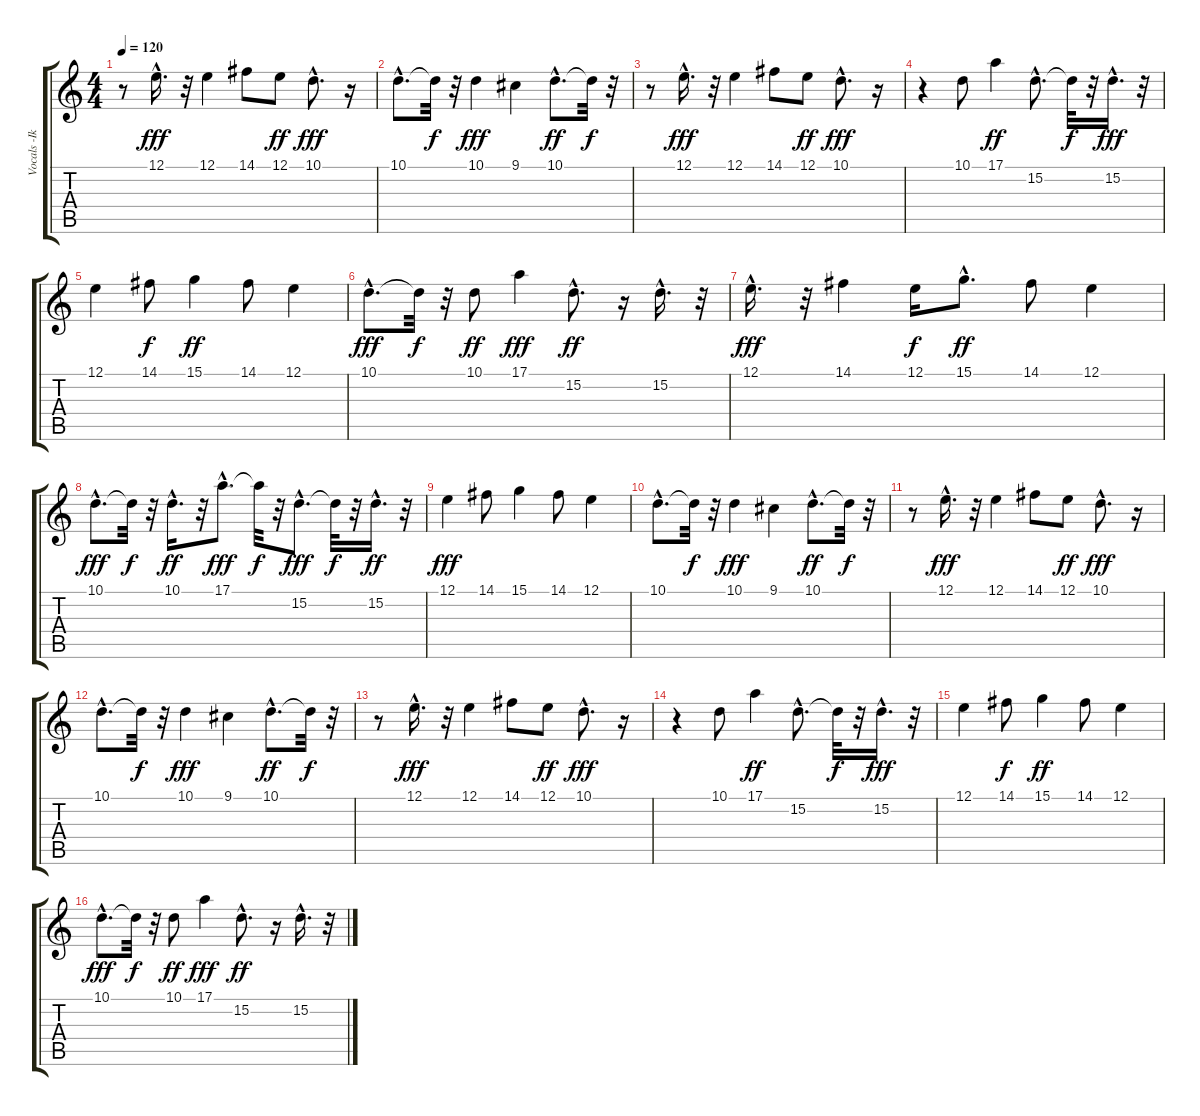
\track ("Vocals -Ike Tay & Zac" "Vocals -Ik") {instrument bassoon}
\staff {score tabs}
\tuning (E4 B3 G3 D3 A2 E2) {hide}
\ts (4 4)
\tempo 120
\clef g2
\ks c
r.8{dy f} 12.1{hac}.16{d dy fff} r.32 12.1.4 14.1.8 12.1.8{dy ff} 10.1{hac}.8{d dy fff} r.16 |
10.1{hac}.8{d} 10.1{t}.32{dy f} r.32 10.1.4{dy fff} 9.1.4 10.1{hac}.8{d dy ff} 10.1{t}.32{dy f} r.32 |
r.8 12.1{hac}.16{d dy fff} r.32 12.1.4 14.1.8 12.1.8{dy ff} 10.1{hac}.8{d dy fff} r.16 |
r.4 10.1.8 17.1.4{dy ff} 15.2{hac}.8{d} 15.2{t}.32{dy f} r.32 15.2{hac}.16{d dy fff} r.32 |
12.1.4 14.1.8{dy f} 15.1.4{dy ff} 14.1.8 12.1.4 |
10.1{hac}.8{d dy fff} 10.1{t}.32{dy f} r.32 10.1.8{dy ff} 17.1.4{dy fff} 15.2{hac}.8{d dy ff} r.16 15.2{hac}.16{d} r.32 |
12.1{hac}.16{d dy fff} r.32 14.1.4 12.1.16{dy f} 15.1{hac}.8{d dy ff} 14.1.8 12.1.4 |
10.1{hac}.8{d dy fff} 10.1{t}.32{dy f} r.32 10.1{hac}.16{d dy ff} r.32 17.1{hac}.8{d dy fff} 17.1{t}.32{dy f} r.32 15.2{hac}.8{d dy fff} 15.2{t}.32{dy f} r.32 15.2{hac}.16{d dy ff} r.32 |
12.1.4{dy fff} 14.1.8 15.1.4 14.1.8 12.1.4 |
10.1{hac}.8{d} 10.1{t}.32{dy f} r.32 10.1.4{dy fff} 9.1.4 10.1{hac}.8{d dy ff} 10.1{t}.32{dy f} r.32 |
r.8 12.1{hac}.16{d dy fff} r.32 12.1.4 14.1.8 12.1.8{dy ff} 10.1{hac}.8{d dy fff} r.16 |
10.1{hac}.8{d} 10.1{t}.32{dy f} r.32 10.1.4{dy fff} 9.1.4 10.1{hac}.8{d dy ff} 10.1{t}.32{dy f} r.32 |
r.8 12.1{hac}.16{d dy fff} r.32 12.1.4 14.1.8 12.1.8{dy ff} 10.1{hac}.8{d dy fff} r.16 |
r.4 10.1.8 17.1.4{dy ff} 15.2{hac}.8{d} 15.2{t}.32{dy f} r.32 15.2{hac}.16{d dy fff} r.32 |
12.1.4 14.1.8{dy f} 15.1.4{dy ff} 14.1.8 12.1.4 |
10.1{hac}.8{d dy fff} 10.1{t}.32{dy f} r.32 10.1.8{dy ff} 17.1.4{dy fff} 15.2{hac}.8{d dy ff} r.16 15.2{hac}.16{d} r.32
